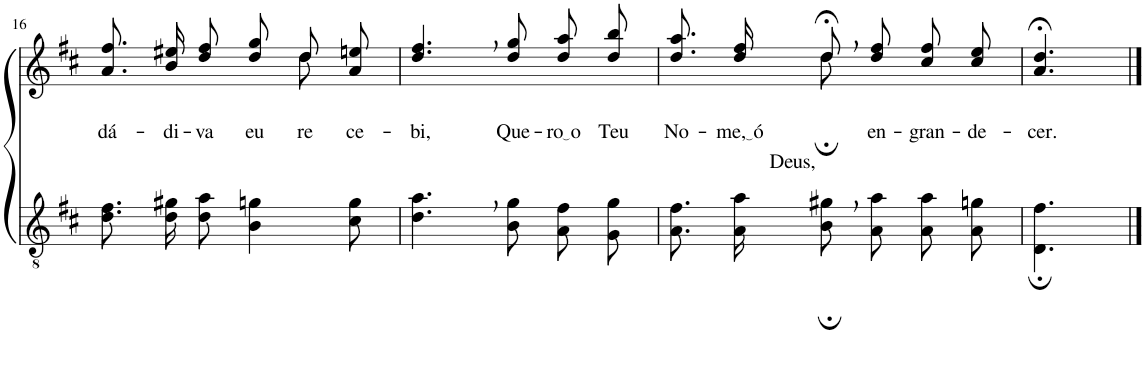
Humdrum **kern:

**kern	**kern	**text
*part2	*part1	*part1
*staff2	*staff1	*staff1
*I"Parte III e IV	*I"Parte I e II	*
!!LO:PB:g=z
*clefGv2	*clefG2	*
*Trd5c9	*Trd5c9	*
*k[f#c#]	*k[f#c#]	*
*M6/8	*M6/8	*
=16	=16	=16
!	!	!LO:LY:b
*	*^	*
8.d\ 8.f#\L	8.a\ 8.ff#\L	2ryy	dá-
!	!	!	!LO:LY:b
16d\ 16g#X\K	16b\ 16ee#X\K	.	-di-
!	!	!	!LO:LY:b
8d\ 8a\J	8dd\ 8ff#\J	.	-va
!	!	!	!LO:LY:b
4B\ 4gn\	8dd\ 8gg\L	.	eu
!	!	!	!LO:LY:b
.	8dd\	8dd\	re-
!	!	!	!LO:LY:b
8c#\ 8g\	8a\ 8een\J	8ryy	-ce-
=17	=17	=17	=17
!	!	!	!LO:LY:b
*	*v	*v	*
4.d\, 4.a\,	4.dd/, 4.ff#/,	-bi,
!	!	!LO:LY:b
8B\ 8g\L	8dd\ 8gg\L	Que-
!	!	!LO:LY:b
8A\ 8f#\	8dd\ 8aa\	ro o
!	!	!LO:LY:b
8G\ 8g\J	8dd\ 8bb\J	Teu
=18	=18	=18
!	!	!LO:LY:b
*	*^	*
8.A\ 8.f#\L	8.dd\ 8.aa\L	4ryy	No-
!	!	!	!LO:LY:b
16A\ 16a\K	16dd\ 16ff#\K	.	me, ó
!	!	!	!LO:LY:b
8B;,\ 8g#X;,\J	8dd;<,\J	8dd;\	Deus,
!	!	!	!LO:LY:b
8A\ 8a\L	8dd\ 8ff#\L	4.ryy	en-
!	!	!	!LO:LY:b
8A\ 8a\	8cc#\ 8ff#\	.	-gran-
!	!	!	!LO:LY:b
8A\ 8gn\J	8cc#\ 8ee\J	.	-de-
*	*v	*v	*
=19	=19	=19
!	!	!LO:LY:b
4.D\; 4.f#\;	4.a/;< 4.dd/;<	-cer.
==	==	==
*-	*-	*-
